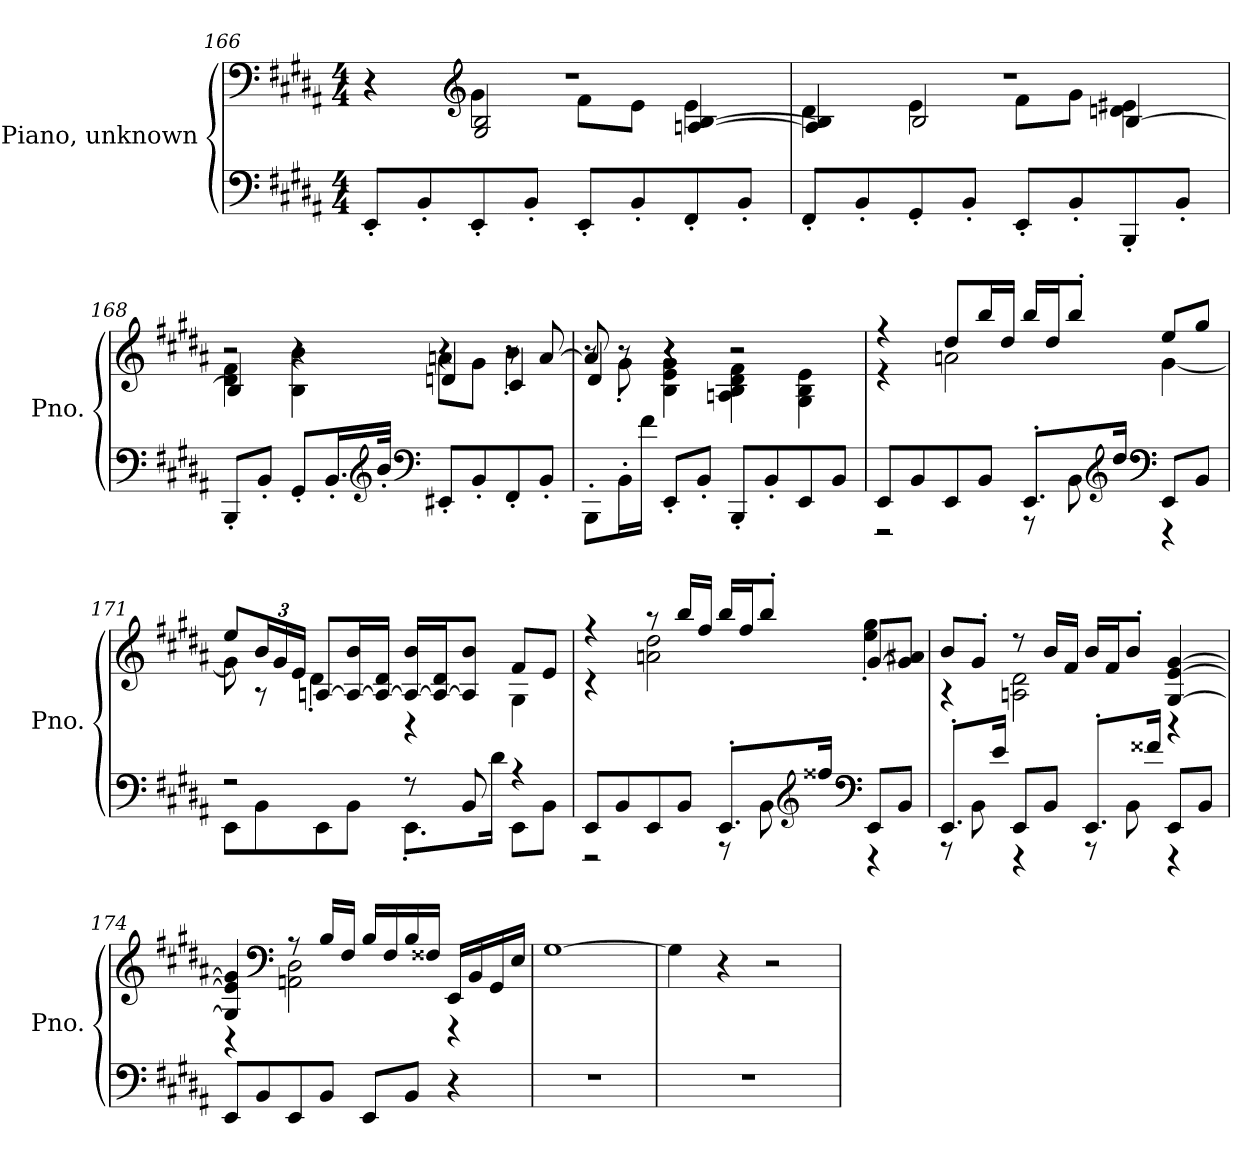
**kern	**kern
*part1	*part1
*staff2	*staff1
*I"Piano, unknown	*
*I'Pno.	*
*clefF4	*clefF4
*k[f#c#g#d#a#]	*k[f#c#g#d#a#]
*M4/4	*M4/4
=166	=166
*	*^
*	*	*^
8EE'/L	1r	4r	4r
8BB'/	.	.	.
*	*clefG2	*	*
8EE'/	.	4g#\	2G#/ 2B/
8BB'/J	.	.	.
8EE'/L	.	8f#\L	.
8BB'/	.	8e\J	.
8FF#'/	.	4e\	[4An/ [4B/
8BB'/J	.	.	.
=167	=167	=167	=167
8FF#'/L	1r	4d#\	4A/] 4B/]
8BB'/	.	.	.
8GG#'/	.	4e\	2B/
8BB'/J	.	.	.
8EE'/L	.	8f#\L	.
8BB'/	.	8g#\J	.
8BBB'/	.	4dn\ 4e#X\	[4B/
8BB'/J	.	.	.
!!LO:LB:g=z	!!	!!
=168	=168	=168	=168
8BBB'/L	2r	4d#\ 4f#\	4B/]
8BB'/J	.	.	.
8GG#'/L	.	4B\ 4b\	4r
16.BB'/L	.	.	.
*clefG2	*	*	*
32b'/JJk	.	.	.
*clefF4	*	*	*
8EE#X'/L	4r	8an\L	4dn/
8BB'/	.	8g#\J	.
8FF#'/	8r	4b'\	4c#/
8BB'/J	[8a/	.	.
=169	=169	=169	=169
8BBB'\L	8a/]	8r	4d#/
16BB'\L	8r	8g#'\	.
16f#\JJ	.	.	.
8EE'/L	4r	4B\ 4e\ 4g#\	4r
8BB'/J	.	.	.
8BBB'/L	2r	4An\ 4B\ 4d#\ 4f#\	2r
8BB'/	.	.	.
8EE/	.	4G#\ 4B\ 4e\	.
8BB/J	.	.	.
*	*	*v	*v
=170	=170	=170
*^	*	*
8EE/L	2r	4r	4r
8BB/	.	.	.
8EE/	.	8dd#/L	2an\
8BB/J	.	16bb/L	.
.	.	16dd#/JJ	.
8.EE'/L	8r	16bb/LL	.
.	.	16dd#/J	.
.	8BB\	8bb'/J	.
*clefG2	*	*	*
16dd#/Jk	.	.	.
*clefF4	*	*	*
8EE/L	4r	8ee/L	[4g#\
8BB/J	.	8gg#/J	.
!!LO:LB:g=z	!!
=171	=171	=171	=171
2r	8EE\L	8ee/L	8g#\]
*	*	*Xbrackettup	*
.	8BB\	24b/L	8r
.	.	24g#/	.
.	.	24e/JJ	.
.	8EE\	[8An/L	4d#'\
.	8BB\J	16A/_ 16b/L	.
.	.	16A/_ 16d#/JJ	.
8r	8.EE'\L	16A/_ 16b/LL	4r
.	.	16A/_ 16d#/J	.
8BB/	.	8A/] 8b/J	.
.	16d#\Jk	.	.
4r	8EE\L	8f#/L	4G#\
.	8BB\J	8e/J	.
=172	=172	=172	=172
8EE/L	2r	4r	4r
8BB/	.	.	.
8EE/	.	8r	2an\ 2dd#\
8BB/J	.	16bb/LL	.
.	.	16ff#/JJ	.
8.EE'/L	8r	16bb/LL	.
.	.	16ff#/J	.
.	8BB\	8bb'/J	.
*clefG2	*	*	*
16ff##X/Jk	.	.	.
*clefF4	*	*	*
8EE/L	4r	[8g#/L	4ee\' 4gg#\'
8BB/J	.	8g#/] 8a#X/J	.
!!LO:LB:g=z	!!
=173	=173	=173	=173
8.EE'/L	8r	8b/L	4r
.	8BB\	8g#'/J	.
16e/Jk	.	.	.
8EE/L	4r	8r	2An\ 2d#\
8BB/J	.	16b/LL	.
.	.	16f#/JJ	.
8.EE'/L	8r	16b/LL	.
.	.	16f#/J	.
.	8BB\	8b'/J	.
16f##X/Jk	.	.	.
8EE/L	4r	[4G#/ [4e/ [4g#/	4r
8BB/J	.	.	.
*v	*v	*	*
=174	=174	=174
8EE/L	4G#/] 4e/] 4g#/]	4r
8BB/	.	.
*	*clefF4	*
8EE/	8r	2AAn\ 2D#\
8BB/J	16B/LL	.
.	16F#/JJ	.
8EE/L	16B/LL	.
.	16F#/	.
8BB/J	16B/	.
.	16F##X/JJ	.
4r	16EE/LL	4r
.	16BB/	.
.	16GG#/	.
.	16E/JJ	.
*	*v	*v
=175	=175
1r	[1G#
=176	=176
1r	4G#\]
.	4r
.	2r
=	=
*-	*-
